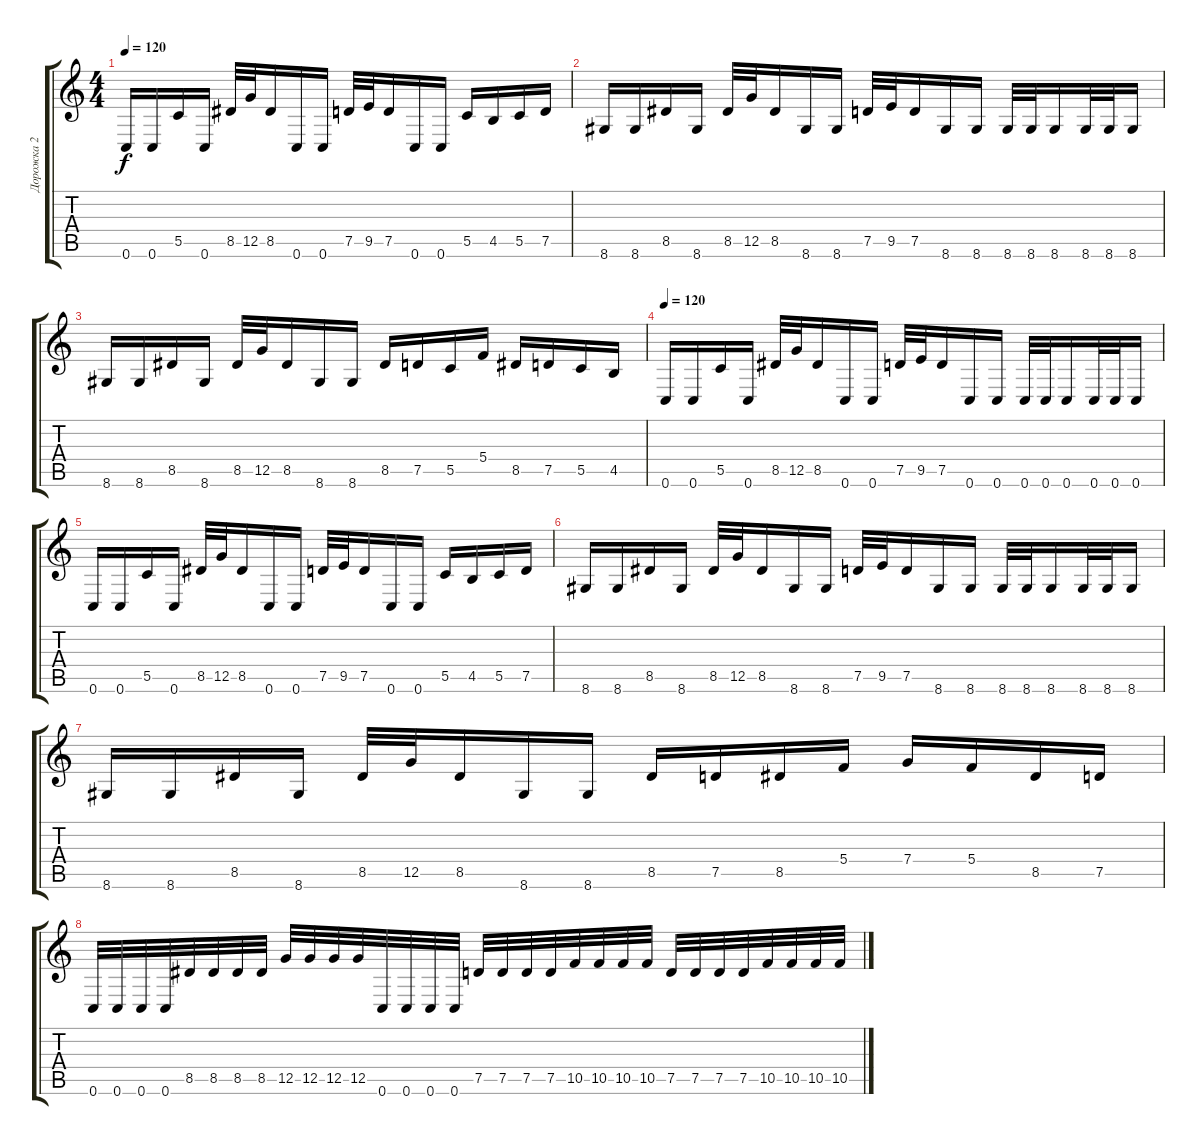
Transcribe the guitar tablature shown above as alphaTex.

\track ("Дорожка 2" "Дорожка 2") {instrument distortionguitar}
\staff {score tabs}
\tuning (D4 A3 F3 C3 G2 C2) {hide}
\ts (4 4)
\tempo 120
\clef g2
\ks c
0.6.16{dy f} 0.6.16 5.5.16 0.6.16 8.5.32 12.5.32 8.5.16 0.6.16 0.6.16 7.5.32 9.5.32 7.5.16 0.6.16 0.6.16 5.5.16 4.5.16 5.5.16 7.5.16 |
8.6.16 8.6.16 8.5.16 8.6.16 8.5.32 12.5.32 8.5.16 8.6.16 8.6.16 7.5.32 9.5.32 7.5.16 8.6.16 8.6.16 8.6.32 8.6.32 8.6.16 8.6.32 8.6.32 8.6.16 |
8.6.16 8.6.16 8.5.16 8.6.16 8.5.32 12.5.32 8.5.16 8.6.16 8.6.16 8.5.16 7.5.16 5.5.16 5.4.16 8.5.16 7.5.16 5.5.16 4.5.16 |
\tempo 120
0.6.16 0.6.16 5.5.16 0.6.16 8.5.32 12.5.32 8.5.16 0.6.16 0.6.16 7.5.32 9.5.32 7.5.16 0.6.16 0.6.16 0.6.32 0.6.32 0.6.16 0.6.32 0.6.32 0.6.16 |
0.6.16 0.6.16 5.5.16 0.6.16 8.5.32 12.5.32 8.5.16 0.6.16 0.6.16 7.5.32 9.5.32 7.5.16 0.6.16 0.6.16 5.5.16 4.5.16 5.5.16 7.5.16 |
8.6.16 8.6.16 8.5.16 8.6.16 8.5.32 12.5.32 8.5.16 8.6.16 8.6.16 7.5.32 9.5.32 7.5.16 8.6.16 8.6.16 8.6.32 8.6.32 8.6.16 8.6.32 8.6.32 8.6.16 |
8.6.16 8.6.16 8.5.16 8.6.16 8.5.32 12.5.32 8.5.16 8.6.16 8.6.16 8.5.16 7.5.16 8.5.16 5.4.16 7.4.16 5.4.16 8.5.16 7.5.16 |
0.6.32 0.6.32 0.6.32 0.6.32 8.5.32 8.5.32 8.5.32 8.5.32 12.5.32 12.5.32 12.5.32 12.5.32 0.6.32 0.6.32 0.6.32 0.6.32 7.5.32 7.5.32 7.5.32 7.5.32 10.5.32 10.5.32 10.5.32 10.5.32 7.5.32 7.5.32 7.5.32 7.5.32 10.5.32 10.5.32 10.5.32 10.5.32
